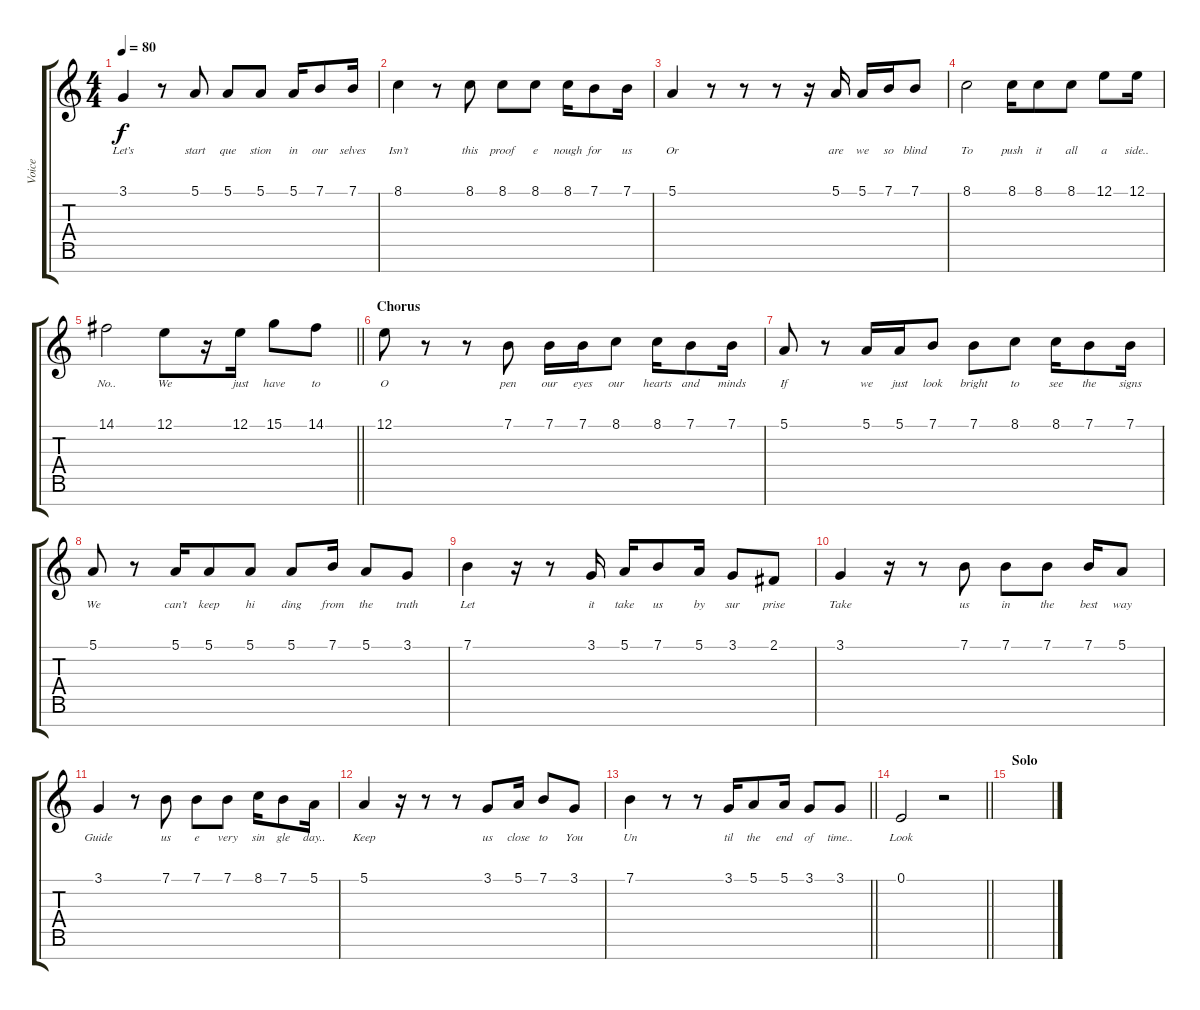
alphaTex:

\track ("Voice" "Voice") {instrument voiceoohs}
\staff {score tabs}
\tuning (E4 B3 G3 D3 A2 E2 B1) {hide}
\ts (4 4)
\tempo 80
\clef g2
\ks c
3.1.4{lyrics (0 "Let’s") lyrics (1 "") lyrics (2 "") lyrics (3 "") lyrics (4 "") dy f} r.8 5.1.8{lyrics (0 "start") lyrics (1 "") lyrics (2 "") lyrics (3 "") lyrics (4 "")} 5.1.8{lyrics (0 "que") lyrics (1 "") lyrics (2 "") lyrics (3 "") lyrics (4 "")} 5.1.8{lyrics (0 "stion") lyrics (1 "") lyrics (2 "") lyrics (3 "") lyrics (4 "")} 5.1.16{lyrics (0 "in") lyrics (1 "") lyrics (2 "") lyrics (3 "") lyrics (4 "")} 7.1.8{lyrics (0 "our") lyrics (1 "") lyrics (2 "") lyrics (3 "") lyrics (4 "")} 7.1.16{lyrics (0 "selves") lyrics (1 "") lyrics (2 "") lyrics (3 "") lyrics (4 "")} |
8.1.4{lyrics (0 "Isn’t") lyrics (1 "") lyrics (2 "") lyrics (3 "") lyrics (4 "")} r.8 8.1.8{lyrics (0 "this") lyrics (1 "") lyrics (2 "") lyrics (3 "") lyrics (4 "")} 8.1.8{lyrics (0 "proof") lyrics (1 "") lyrics (2 "") lyrics (3 "") lyrics (4 "")} 8.1.8{lyrics (0 "e") lyrics (1 "") lyrics (2 "") lyrics (3 "") lyrics (4 "")} 8.1.16{lyrics (0 "nough") lyrics (1 "") lyrics (2 "") lyrics (3 "") lyrics (4 "")} 7.1.8{lyrics (0 "for") lyrics (1 "") lyrics (2 "") lyrics (3 "") lyrics (4 "")} 7.1.16{lyrics (0 "us") lyrics (1 "") lyrics (2 "") lyrics (3 "") lyrics (4 "")} |
5.1.4{lyrics (0 "Or") lyrics (1 "") lyrics (2 "") lyrics (3 "") lyrics (4 "")} r.8 r.8 r.8 r.16 5.1.16{lyrics (0 "are") lyrics (1 "") lyrics (2 "") lyrics (3 "") lyrics (4 "")} 5.1.16{lyrics (0 "we") lyrics (1 "") lyrics (2 "") lyrics (3 "") lyrics (4 "")} 7.1.16{lyrics (0 "so") lyrics (1 "") lyrics (2 "") lyrics (3 "") lyrics (4 "")} 7.1.8{lyrics (0 "blind") lyrics (1 "") lyrics (2 "") lyrics (3 "") lyrics (4 "")} |
8.1.2{lyrics (0 "To") lyrics (1 "") lyrics (2 "") lyrics (3 "") lyrics (4 "")} 8.1.16{lyrics (0 "push") lyrics (1 "") lyrics (2 "") lyrics (3 "") lyrics (4 "")} 8.1.8{lyrics (0 "it") lyrics (1 "") lyrics (2 "") lyrics (3 "") lyrics (4 "")} 8.1.8{lyrics (0 "all") lyrics (1 "") lyrics (2 "") lyrics (3 "") lyrics (4 "")} 12.1.8{lyrics (0 "a") lyrics (1 "") lyrics (2 "") lyrics (3 "") lyrics (4 "")} 12.1.16{lyrics (0 "side..") lyrics (1 "") lyrics (2 "") lyrics (3 "") lyrics (4 "")} |
\barLineRight lightlight
14.1.2{lyrics (0 "No..") lyrics (1 "") lyrics (2 "") lyrics (3 "") lyrics (4 "")} 12.1.8{lyrics (0 "We") lyrics (1 "") lyrics (2 "") lyrics (3 "") lyrics (4 "")} r.16 12.1.16{lyrics (0 "just") lyrics (1 "") lyrics (2 "") lyrics (3 "") lyrics (4 "")} 15.1.8{lyrics (0 "have") lyrics (1 "") lyrics (2 "") lyrics (3 "") lyrics (4 "")} 14.1.8{lyrics (0 "to") lyrics (1 "") lyrics (2 "") lyrics (3 "") lyrics (4 "")} |
\section ("" "Chorus")
12.1.8{lyrics (0 "O") lyrics (1 "") lyrics (2 "") lyrics (3 "") lyrics (4 "")} r.8 r.8 7.1.8{lyrics (0 "pen") lyrics (1 "") lyrics (2 "") lyrics (3 "") lyrics (4 "")} 7.1.16{lyrics (0 "our") lyrics (1 "") lyrics (2 "") lyrics (3 "") lyrics (4 "")} 7.1.16{lyrics (0 "eyes") lyrics (1 "") lyrics (2 "") lyrics (3 "") lyrics (4 "")} 8.1.8{lyrics (0 "our") lyrics (1 "") lyrics (2 "") lyrics (3 "") lyrics (4 "")} 8.1.16{lyrics (0 "hearts") lyrics (1 "") lyrics (2 "") lyrics (3 "") lyrics (4 "")} 7.1.8{lyrics (0 "and") lyrics (1 "") lyrics (2 "") lyrics (3 "") lyrics (4 "")} 7.1.16{lyrics (0 "minds") lyrics (1 "") lyrics (2 "") lyrics (3 "") lyrics (4 "")} |
5.1.8{lyrics (0 "If") lyrics (1 "") lyrics (2 "") lyrics (3 "") lyrics (4 "")} r.8 5.1.16{lyrics (0 "we") lyrics (1 "") lyrics (2 "") lyrics (3 "") lyrics (4 "")} 5.1.16{lyrics (0 "just") lyrics (1 "") lyrics (2 "") lyrics (3 "") lyrics (4 "")} 7.1.8{lyrics (0 "look") lyrics (1 "") lyrics (2 "") lyrics (3 "") lyrics (4 "")} 7.1.8{lyrics (0 "bright") lyrics (1 "") lyrics (2 "") lyrics (3 "") lyrics (4 "")} 8.1.8{lyrics (0 "to") lyrics (1 "") lyrics (2 "") lyrics (3 "") lyrics (4 "")} 8.1.16{lyrics (0 "see") lyrics (1 "") lyrics (2 "") lyrics (3 "") lyrics (4 "")} 7.1.8{lyrics (0 "the") lyrics (1 "") lyrics (2 "") lyrics (3 "") lyrics (4 "")} 7.1.16{lyrics (0 "signs") lyrics (1 "") lyrics (2 "") lyrics (3 "") lyrics (4 "")} |
5.1.8{lyrics (0 "We") lyrics (1 "") lyrics (2 "") lyrics (3 "") lyrics (4 "")} r.8 5.1.16{lyrics (0 "can’t") lyrics (1 "") lyrics (2 "") lyrics (3 "") lyrics (4 "")} 5.1.8{lyrics (0 "keep") lyrics (1 "") lyrics (2 "") lyrics (3 "") lyrics (4 "")} 5.1.8{lyrics (0 "hi") lyrics (1 "") lyrics (2 "") lyrics (3 "") lyrics (4 "")} 5.1.8{lyrics (0 "ding") lyrics (1 "") lyrics (2 "") lyrics (3 "") lyrics (4 "")} 7.1.16{lyrics (0 "from") lyrics (1 "") lyrics (2 "") lyrics (3 "") lyrics (4 "")} 5.1.8{lyrics (0 "the") lyrics (1 "") lyrics (2 "") lyrics (3 "") lyrics (4 "")} 3.1.8{lyrics (0 "truth") lyrics (1 "") lyrics (2 "") lyrics (3 "") lyrics (4 "")} |
7.1.4{lyrics (0 "Let") lyrics (1 "") lyrics (2 "") lyrics (3 "") lyrics (4 "")} r.16 r.8 3.1.16{lyrics (0 "it") lyrics (1 "") lyrics (2 "") lyrics (3 "") lyrics (4 "")} 5.1.16{lyrics (0 "take") lyrics (1 "") lyrics (2 "") lyrics (3 "") lyrics (4 "")} 7.1.8{lyrics (0 "us") lyrics (1 "") lyrics (2 "") lyrics (3 "") lyrics (4 "")} 5.1.16{lyrics (0 "by") lyrics (1 "") lyrics (2 "") lyrics (3 "") lyrics (4 "")} 3.1.8{lyrics (0 "sur") lyrics (1 "") lyrics (2 "") lyrics (3 "") lyrics (4 "")} 2.1.8{lyrics (0 "prise") lyrics (1 "") lyrics (2 "") lyrics (3 "") lyrics (4 "")} |
3.1.4{lyrics (0 "Take") lyrics (1 "") lyrics (2 "") lyrics (3 "") lyrics (4 "")} r.16 r.8 7.1.8{lyrics (0 "us") lyrics (1 "") lyrics (2 "") lyrics (3 "") lyrics (4 "")} 7.1.8{lyrics (0 "in") lyrics (1 "") lyrics (2 "") lyrics (3 "") lyrics (4 "")} 7.1.8{lyrics (0 "the") lyrics (1 "") lyrics (2 "") lyrics (3 "") lyrics (4 "")} 7.1.16{lyrics (0 "best") lyrics (1 "") lyrics (2 "") lyrics (3 "") lyrics (4 "")} 5.1.8{lyrics (0 "way") lyrics (1 "") lyrics (2 "") lyrics (3 "") lyrics (4 "")} |
3.1.4{lyrics (0 "Guide") lyrics (1 "") lyrics (2 "") lyrics (3 "") lyrics (4 "")} r.8 7.1.8{lyrics (0 "us") lyrics (1 "") lyrics (2 "") lyrics (3 "") lyrics (4 "")} 7.1.8{lyrics (0 "e") lyrics (1 "") lyrics (2 "") lyrics (3 "") lyrics (4 "")} 7.1.8{lyrics (0 "very") lyrics (1 "") lyrics (2 "") lyrics (3 "") lyrics (4 "")} 8.1.16{lyrics (0 "sin") lyrics (1 "") lyrics (2 "") lyrics (3 "") lyrics (4 "")} 7.1.8{lyrics (0 "gle") lyrics (1 "") lyrics (2 "") lyrics (3 "") lyrics (4 "")} 5.1.16{lyrics (0 "day..") lyrics (1 "") lyrics (2 "") lyrics (3 "") lyrics (4 "")} |
5.1.4{lyrics (0 "Keep") lyrics (1 "") lyrics (2 "") lyrics (3 "") lyrics (4 "")} r.16 r.8 r.8 3.1.8{lyrics (0 "us") lyrics (1 "") lyrics (2 "") lyrics (3 "") lyrics (4 "")} 5.1.16{lyrics (0 "close") lyrics (1 "") lyrics (2 "") lyrics (3 "") lyrics (4 "")} 7.1.8{lyrics (0 "to") lyrics (1 "") lyrics (2 "") lyrics (3 "") lyrics (4 "")} 3.1.8{lyrics (0 "You") lyrics (1 "") lyrics (2 "") lyrics (3 "") lyrics (4 "")} |
\barLineRight lightlight
7.1.4{lyrics (0 "Un") lyrics (1 "") lyrics (2 "") lyrics (3 "") lyrics (4 "")} r.8 r.8 3.1.16{lyrics (0 "til") lyrics (1 "") lyrics (2 "") lyrics (3 "") lyrics (4 "")} 5.1.8{lyrics (0 "the") lyrics (1 "") lyrics (2 "") lyrics (3 "") lyrics (4 "")} 5.1.16{lyrics (0 "end") lyrics (1 "") lyrics (2 "") lyrics (3 "") lyrics (4 "")} 3.1.8{lyrics (0 "of") lyrics (1 "") lyrics (2 "") lyrics (3 "") lyrics (4 "")} 3.1.8{lyrics (0 "time..") lyrics (1 "") lyrics (2 "") lyrics (3 "") lyrics (4 "")} |
\barLineRight lightlight
0.1.2{lyrics (0 "Look") lyrics (1 "") lyrics (2 "") lyrics (3 "") lyrics (4 "")} r.2 |
\section ("" "Solo")
